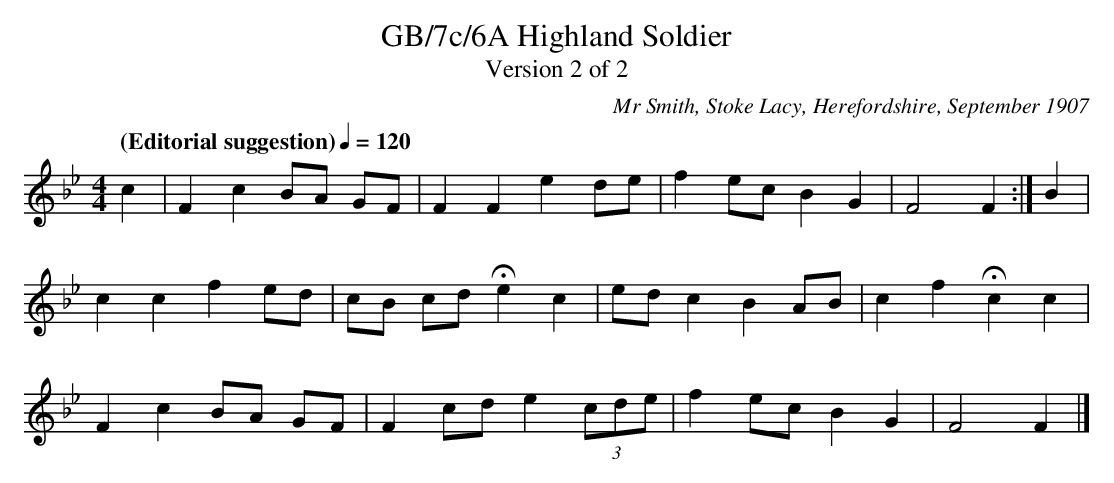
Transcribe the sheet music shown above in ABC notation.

X:1
T:GB/7c/6A Highland Soldier
T:Version 2 of 2
C:Mr Smith, Stoke Lacy, Herefordshire, September 1907
L:1/4
M:4/4
Q:"(Editorial suggestion)" 1/4=120
K:Fmix
c | F c B/A/ G/F/ | F F e d/e/ | f e/c/ B G | F2 F :| B |
c c f e/d/ | c/B/ c/d/ He c | e/d/ c B A/B/ | c f Hc c |
 F c B/A/ G/F/ | F c/d/ e (3c/d/e/ | f e/c/ B G | F2 F |]
